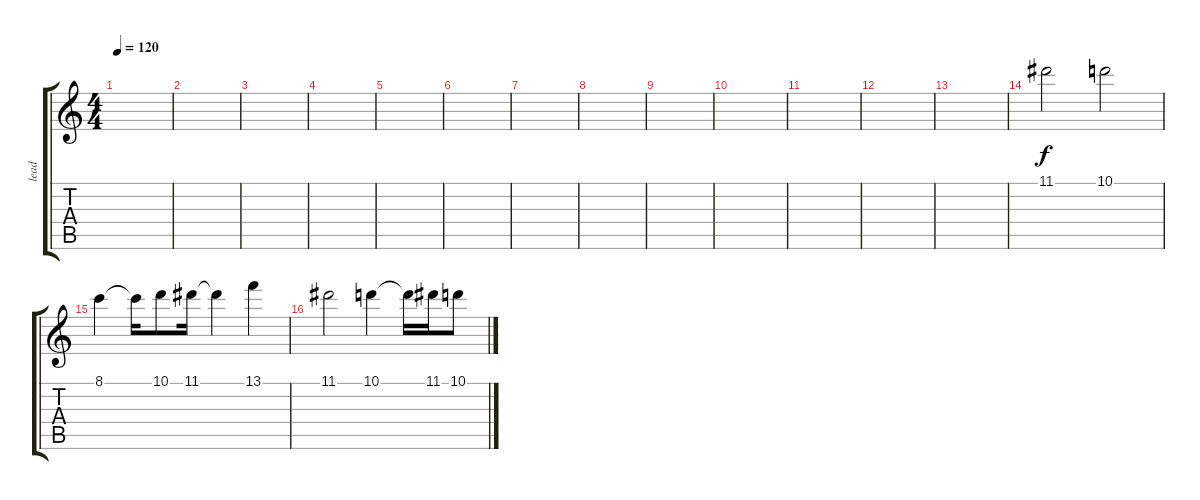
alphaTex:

\track ("lead" "lead") {instrument electricguitarjazz}
\staff {score tabs}
\tuning (E4 B3 G3 D3 A2 E2) {hide}
\ts (4 4)
\tempo 120
\clef g2
\ks c
|
|
|
|
|
|
|
|
|
|
|
|
|
11.1.2 10.1.2 |
8.1.4 8.1{t}.16 10.1.8 11.1.16 11.1{t}.4 13.1.4 |
11.1.2 10.1.4 10.1{t}.16 11.1.16 10.1.8
